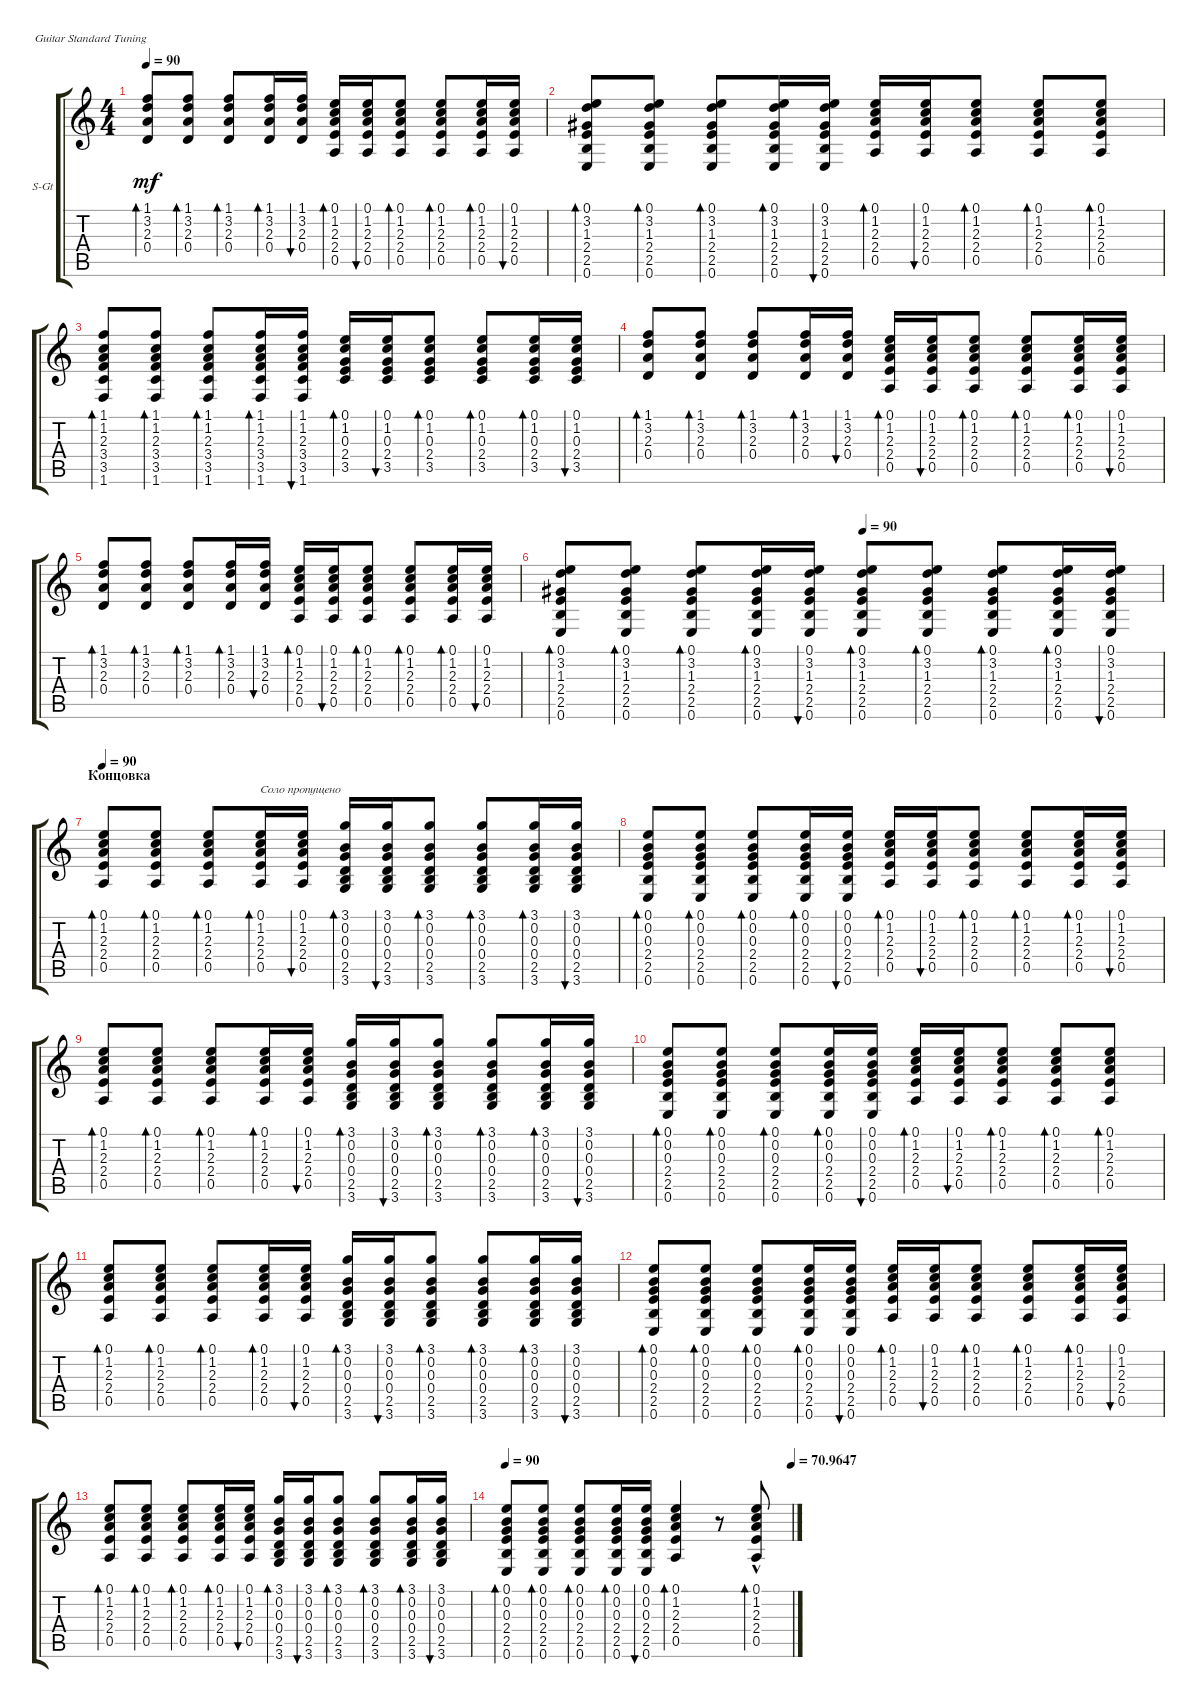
\defaultSystemsLayout 4
\bracketExtendMode groupsimilarinstruments
\firstSystemTrackNameOrientation horizontal
\otherSystemsTrackNameOrientation horizontal
\track ("Rhythm Guitar" "S-Gt") {instrument acousticguitarsteel}
\staff {score tabs}
\tuning (E4 B3 G3 D3 A2 E2)
\ts (4 4)
\tempo 90
\clef g2
\ks c
(0.4 2.3 3.2 1.1).8{bd 70 dy mf} (1.1 3.2 2.3 0.4).8{bd 70} (1.1 3.2 0.4 2.3).8{bd 30} (1.1 3.2 2.3 0.4).16{bd 30} (1.1 3.2 0.4 2.3).16{bu 30} (0.5 2.4 2.3 1.2 0.1).16{bd 70} (0.5 0.1 1.2 2.3 2.4).16{bu 30} (0.5 0.1 1.2 2.3 2.4).8{bd 70} (0.5 0.1 1.2 2.4 2.3).8{bd 30} (0.5 0.1 1.2 2.3 2.4).16{bd 30} (0.5 0.1 1.2 2.4 2.3).16{bu 30} |
(2.5 2.4 1.3 3.2 0.1 0.6).8{bd 70} (2.5 0.1 3.2 1.3 2.4 0.6).8{bd 70} (2.5 0.1 3.2 2.4 1.3 0.6).8{bd 30} (2.5 0.1 3.2 1.3 2.4 0.6).16{bd 30} (2.5 0.1 3.2 2.4 1.3 0.6).16{bu 30} (0.5 2.4 2.3 1.2 0.1).16{bd 70} (0.5 0.1 1.2 2.3 2.4).16{bu 30} (0.5 0.1 1.2 2.3 2.4).8{bd 70} (0.5 0.1 1.2 2.4 2.3).8{bd 30} (0.5 0.1 1.2 2.3 2.4).8{bd 30} |
(3.5 3.4 2.3 1.2 1.1 1.6).8{bd 70} (3.5 1.1 1.2 2.3 3.4 1.6).8{bd 70} (3.5 1.1 1.2 3.4 2.3 1.6).8{bd 30} (3.5 1.1 1.2 2.3 3.4 1.6).16{bd 30} (3.5 1.1 1.2 3.4 2.3 1.6).16{bu 30} (3.5 2.4 0.3 1.2 0.1).16{bd 30} (3.5 0.1 2.4 0.3 1.2).16{bu 30} (3.5 0.1 2.4 1.2 0.3).8{bd 30} (3.5 0.1 2.4 0.3 1.2).8{bd 30} (3.5 0.1 2.4 1.2 0.3).16{bd 30} (3.5 0.1 1.2 0.3 2.4).16{bu 30} |
(0.4 2.3 3.2 1.1).8{bd 70} (1.1 3.2 2.3 0.4).8{bd 70} (1.1 3.2 0.4 2.3).8{bd 30} (1.1 3.2 2.3 0.4).16{bd 30} (1.1 3.2 0.4 2.3).16{bu 30} (0.5 2.4 2.3 1.2 0.1).16{bd 70} (0.5 0.1 1.2 2.3 2.4).16{bu 30} (0.5 0.1 1.2 2.3 2.4).8{bd 70} (0.5 0.1 1.2 2.4 2.3).8{bd 30} (0.5 0.1 1.2 2.3 2.4).16{bd 30} (0.5 0.1 1.2 2.4 2.3).16{bu 30} |
(0.4 2.3 3.2 1.1).8{bd 70} (1.1 3.2 2.3 0.4).8{bd 70} (1.1 3.2 0.4 2.3).8{bd 30} (1.1 3.2 2.3 0.4).16{bd 30} (1.1 3.2 0.4 2.3).16{bu 30} (0.5 2.4 2.3 1.2 0.1).16{bd 70} (0.5 0.1 1.2 2.3 2.4).16{bu 30} (0.5 0.1 1.2 2.3 2.4).8{bd 70} (0.5 0.1 1.2 2.4 2.3).8{bd 30} (0.5 0.1 1.2 2.3 2.4).16{bd 30} (0.5 0.1 1.2 2.4 2.3).16{bu 30} |
\tempo (90 0.5)
(2.5 2.4 1.3 3.2 0.1 0.6).8{bd 70} (2.5 0.1 3.2 1.3 2.4 0.6).8{bd 70} (2.5 0.1 3.2 2.4 1.3 0.6).8{bd 30} (2.5 0.1 3.2 1.3 2.4 0.6).16{bd 30} (2.5 0.1 3.2 2.4 1.3 0.6).16{bu 30} (2.5 2.4 1.3 3.2 0.1 0.6).8{bd 70} (2.5 0.1 3.2 1.3 2.4 0.6).8{bd 70} (2.5 0.1 3.2 2.4 1.3 0.6).8{bd 30} (2.5 0.1 3.2 1.3 2.4 0.6).16{bd 30} (2.5 0.1 3.2 2.4 1.3 0.6).16{bu 30} |
\section ("" "Концовка")
\tempo 90
(0.5 2.4 2.3 1.2 0.1).8{bd 70} (0.5 0.1 1.2 2.3 2.4).8{bd 70} (0.5 0.1 1.2 2.4 2.3).8{bd 30} (0.5 0.1 1.2 2.3 2.4).16{bd 30 txt "Соло пропущено"} (0.5 0.1 1.2 2.4 2.3).16{bu 30} (2.5 3.6 0.4 0.3 0.2 3.1).16{bd 30} (2.5 3.6 3.1 0.4 0.3 0.2).16{bu 30} (2.5 3.6 3.1 0.4 0.2 0.3).8{bd 30} (2.5 3.6 3.1 0.4 0.3 0.2).8{bd 30} (2.5 3.6 3.1 0.4 0.2 0.3).16{bd 30} (2.5 3.6 3.1 0.2 0.3 0.4).16{bu 30} |
(2.5 2.4 0.3 0.2 0.1 0.6).8{bd 70} (2.5 0.1 0.2 0.3 2.4 0.6).8{bd 70} (2.5 0.1 0.2 2.4 0.3 0.6).8{bd 30} (2.5 0.1 0.2 0.3 2.4 0.6).16{bd 30} (2.5 0.1 0.2 2.4 0.3 0.6).16{bu 30} (0.5 2.4 2.3 1.2 0.1).16{bd 70} (0.5 0.1 1.2 2.3 2.4).16{bu 30} (0.5 0.1 1.2 2.3 2.4).8{bd 70} (0.5 0.1 1.2 2.4 2.3).8{bd 30} (0.5 0.1 1.2 2.3 2.4).16{bd 30} (0.5 0.1 1.2 2.4 2.3).16{bu 30} |
(0.5 2.4 2.3 1.2 0.1).8{bd 70} (0.5 0.1 1.2 2.3 2.4).8{bd 70} (0.5 0.1 1.2 2.4 2.3).8{bd 30} (0.5 0.1 1.2 2.3 2.4).16{bd 30} (0.5 0.1 1.2 2.4 2.3).16{bu 30} (2.5 3.6 0.4 0.3 0.2 3.1).16{bd 30} (2.5 3.6 3.1 0.4 0.3 0.2).16{bu 30} (2.5 3.6 3.1 0.4 0.2 0.3).8{bd 30} (2.5 3.6 3.1 0.4 0.3 0.2).8{bd 30} (2.5 3.6 3.1 0.4 0.2 0.3).16{bd 30} (2.5 3.6 3.1 0.2 0.3 0.4).16{bu 30} |
(2.5 2.4 0.3 0.2 0.1 0.6).8{bd 70} (2.5 0.1 0.2 0.3 2.4 0.6).8{bd 70} (2.5 0.1 0.2 2.4 0.3 0.6).8{bd 30} (2.5 0.1 0.2 0.3 2.4 0.6).16{bd 30} (2.5 0.1 0.2 2.4 0.3 0.6).16{bu 30} (0.5 2.4 2.3 1.2 0.1).16{bd 70} (0.5 0.1 1.2 2.3 2.4).16{bu 30} (0.5 0.1 1.2 2.3 2.4).8{bd 70} (0.5 0.1 1.2 2.4 2.3).8{bd 30} (0.5 0.1 1.2 2.3 2.4).8{bd 30} |
(0.5 2.4 2.3 1.2 0.1).8{bd 70} (0.5 0.1 1.2 2.3 2.4).8{bd 70} (0.5 0.1 1.2 2.4 2.3).8{bd 30} (0.5 0.1 1.2 2.3 2.4).16{bd 30} (0.5 0.1 1.2 2.4 2.3).16{bu 30} (2.5 3.6 0.4 0.3 0.2 3.1).16{bd 30} (2.5 3.6 3.1 0.4 0.3 0.2).16{bu 30} (2.5 3.6 3.1 0.4 0.2 0.3).8{bd 30} (2.5 3.6 3.1 0.4 0.3 0.2).8{bd 30} (2.5 3.6 3.1 0.4 0.2 0.3).16{bd 30} (2.5 3.6 3.1 0.2 0.3 0.4).16{bu 30} |
(2.5 2.4 0.3 0.2 0.1 0.6).8{bd 70} (2.5 0.1 0.2 0.3 2.4 0.6).8{bd 70} (2.5 0.1 0.2 2.4 0.3 0.6).8{bd 30} (2.5 0.1 0.2 0.3 2.4 0.6).16{bd 30} (2.5 0.1 0.2 2.4 0.3 0.6).16{bu 30} (0.5 2.4 2.3 1.2 0.1).16{bd 70} (0.5 0.1 1.2 2.3 2.4).16{bu 30} (0.5 0.1 1.2 2.3 2.4).8{bd 70} (0.5 0.1 1.2 2.4 2.3).8{bd 30} (0.5 0.1 1.2 2.3 2.4).16{bd 30} (0.5 0.1 1.2 2.4 2.3).16{bu 30} |
(0.5 2.4 2.3 1.2 0.1).8{bd 70} (0.5 0.1 1.2 2.3 2.4).8{bd 70} (0.5 0.1 1.2 2.4 2.3).8{bd 30} (0.5 0.1 1.2 2.3 2.4).16{bd 30} (0.5 0.1 1.2 2.4 2.3).16{bu 30} (2.5 3.6 0.4 0.3 0.2 3.1).16{bd 30} (2.5 3.6 3.1 0.4 0.3 0.2).16{bu 30} (2.5 3.6 3.1 0.4 0.2 0.3).8{bd 30} (2.5 3.6 3.1 0.4 0.3 0.2).8{bd 30} (2.5 3.6 3.1 0.4 0.2 0.3).16{bd 30} (2.5 3.6 3.1 0.2 0.3 0.4).16{bu 30} |
\tempo 90
\tempo (70.9647 1)
(2.5 2.4 0.3 0.2 0.1 0.6).8{bd 70} (2.5 0.1 0.2 0.3 2.4 0.6).8{bd 70} (2.5 0.1 0.2 2.4 0.3 0.6).8{bd 30} (2.5 0.1 0.2 0.3 2.4 0.6).16{bd 30} (2.5 0.1 0.2 2.4 0.3 0.6).16{bu 30} (0.5 2.4 2.3 1.2 0.1).4{bd 70} r.8 (0.5{hac} 0.1{hac} 1.2{hac} 2.3{hac} 2.4{hac}).8{bd 30}
